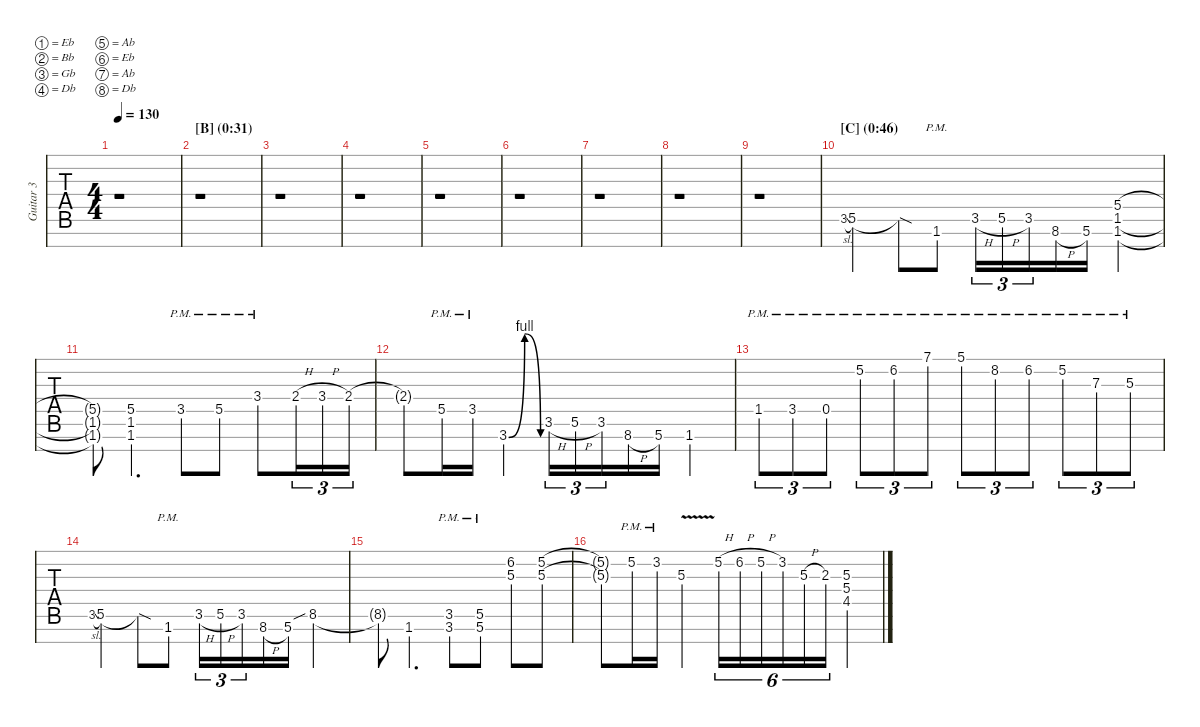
\defaultSystemsLayout 4
\hideDynamics
\bracketExtendMode nobrackets
\multiTrackTrackNamePolicy allsystems
\firstSystemTrackNameMode fullname
\otherSystemsTrackNameMode fullname
\otherSystemsTrackNameOrientation horizontal
\track ("Guitar 3" "Guitar 3") {instrument overdrivenguitar}
\staff {tabs}
\tuning (Eb4 Bb3 Gb3 Db3 Ab2 Eb2 Ab1 Db1)
\ts (4 4)
\scale
1.07619
\tempo 130
\accidentals auto
\clef g2
\ottava regular
\simile none
\ks aminor
r.1{dy mf} |
\section ("B" "(0:31)")
\scale
0.974603 r.1 |
\scale
0.974603 r.1 |
\scale
0.974603 r.1 |
\scale
1.01309 r.1 |
\scale
0.995453 r.1 |
\scale
0.991453 r.1 |
\scale
1.01908 r.1 |
\scale
0.980921 r.1 |
\section ("C" "(0:46)")
\scale
1.024 3.6{sl acc #}.8{gr onbeat instrument overdrivenguitar} 5.6{acc #}.4 5.6{sod t acc #}.8 1.7{pm}.8 3.6{h acc #}.16{tu (3 2)} 5.6{h acc #}.16{tu (3 2)} 3.6{acc #}.16{tu (3 2) beam merge} 8.7{h}.16 5.7{acc #}.16 (1.7 1.6 5.5{acc #}).4 |
\scale
0.976004 (1.7{t} 1.6{t} 5.5{t acc #}).8 (1.7 1.6 5.5{acc #}).4{d} 3.5{pm}.8 5.5{pm acc #}.8 3.4{pm}.8{beam merge} 2.4{h acc #}.16{tu (3 2)} 3.4{h}.16{tu (3 2)} 2.4{acc #}.16{tu (3 2)} |
\scale
1.02515 2.4{t acc #}.8 5.5{pm acc #}.16 3.5{pm}.16 3.7{be (bendrelease 0 0 10.2 4 20.4 4 32.4 0)}.4 3.6{h acc #}.16{tu (3 2)} 5.6{h acc #}.16{tu (3 2)} 3.6{acc #}.16{tu (3 2) beam merge} 8.7{h}.16 5.7{acc #}.16 1.7.4 |
\scale
0.974852 1.5{pm}.8{tu (3 2)} 3.5{pm}.8{tu (3 2)} 0.5{pm acc #}.8{tu (3 2)} 5.2{pm acc #}.8{tu (3 2)} 6.2{pm}.8{tu (3 2)} 7.1{pm acc #}.8{tu (3 2)} 5.1{pm acc #}.8{tu (3 2)} 8.2{pm acc #}.8{tu (3 2)} 6.2{pm}.8{tu (3 2)} 5.2{pm acc #}.8{tu (3 2)} 7.3{pm acc #}.8{tu (3 2)} 5.3{pm}.8{tu (3 2)} |
\scale
1.01866 3.6{sl acc #}.8{gr onbeat} 5.6{acc #}.4 5.6{sod t acc #}.8 1.7{pm}.8 3.6{h acc #}.16{tu (3 2)} 5.6{h acc #}.16{tu (3 2)} 3.6{acc #}.16{tu (3 2) beam merge} 8.7{h}.16 5.7{acc #}.16 8.6{sib}.4 |
\scale
0.981336 8.6{t}.8 1.7.4{d} (3.7{pm} 3.6{pm acc #}).8 (5.7{pm acc #} 5.6{pm acc #}).8 (5.3 6.2).8 (5.3 5.2{acc #}).8 |
\scale
1.02441 (5.3{t} 5.2{t acc #}).8 5.2{pm acc #}.16 3.2{pm acc #}.16 5.3{v}.4 5.2{h acc #}.16{tu (6 4)} 6.2{h}.16{tu (6 4)} 5.2{h acc #}.16{tu (6 4)} 3.2{acc #}.16{tu (6 4)} 5.3{h}.16{tu (6 4)} 2.3{acc #}.16{tu (6 4)} (4.5 5.3 5.4{acc #}).4
